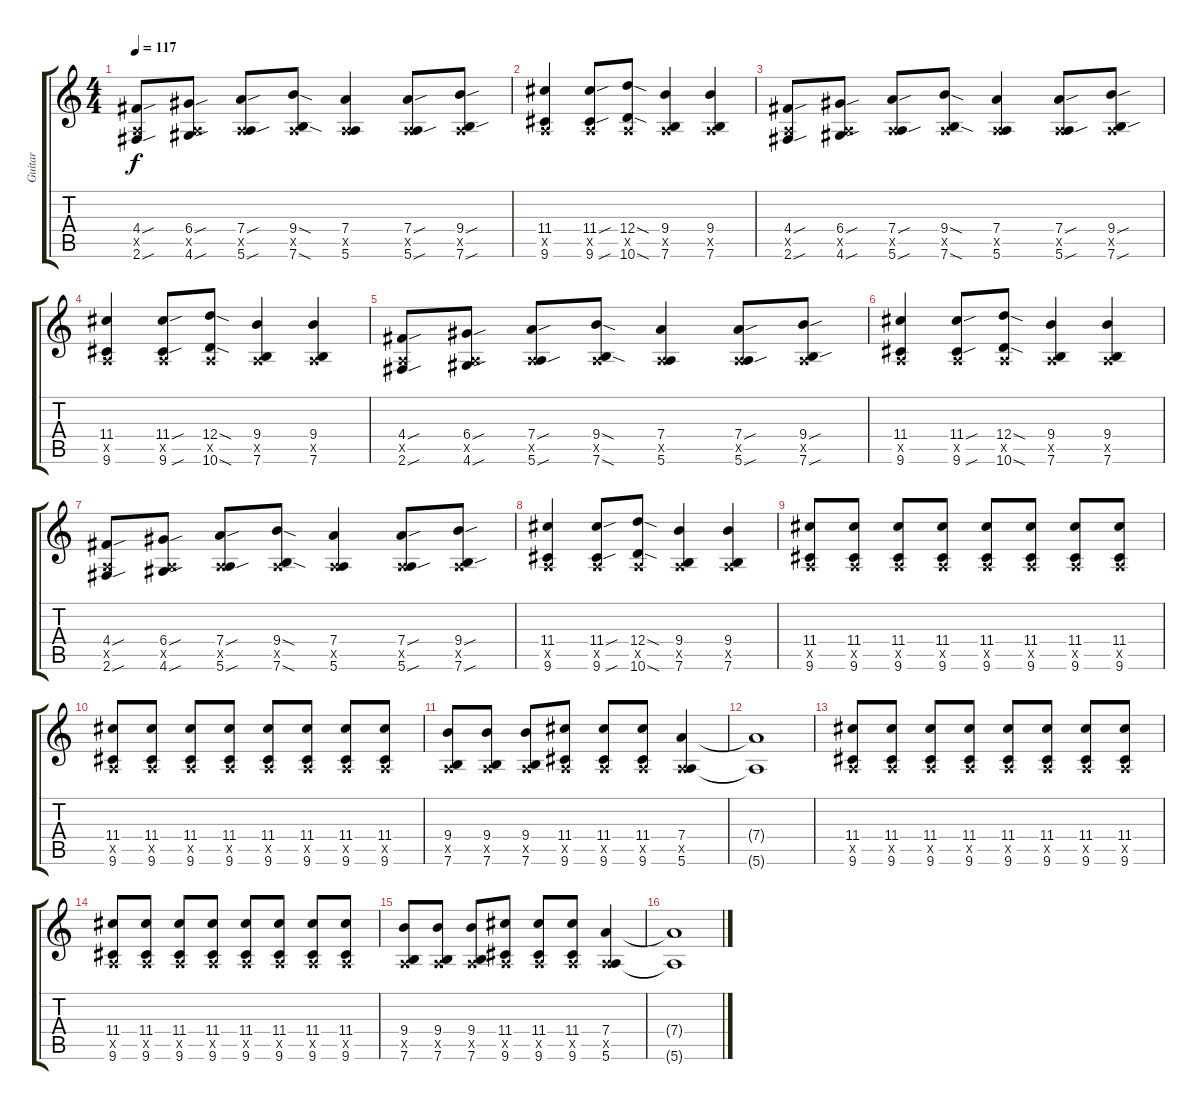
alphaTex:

\track ("Guitar" "Guitar") {instrument acousticguitarsteel}
\staff {score tabs}
\tuning (E4 B3 G3 D3 A2 E2) {hide}
\ts (4 4)
\tempo 117
\clef g2
\ks c
(4.4{sou} 0.5{x} 2.6{sou}).8{dy f volume 7} (6.4{sou} 0.5{x} 4.6{sou}).8 (7.4{sou} 0.5{x} 5.6{sou}).8 (9.4{sod} 0.5{x} 7.6{sod}).8 (7.4 0.5{x} 5.6).4 (7.4{sou} 0.5{x} 5.6{sou}).8 (9.4{sou} 0.5{x} 7.6{sou}).8 |
(11.4 0.5{x} 9.6).4 (11.4{sou} 0.5{x} 9.6{sou}).8 (12.4{sod} 0.5{x} 10.6{sod}).8 (9.4 0.5{x} 7.6).4 (9.4 0.5{x} 7.6).4 |
(4.4{sou} 0.5{x} 2.6{sou}).8 (6.4{sou} 0.5{x} 4.6{sou}).8 (7.4{sou} 0.5{x} 5.6{sou}).8 (9.4{sod} 0.5{x} 7.6{sod}).8 (7.4 0.5{x} 5.6).4 (7.4{sou} 0.5{x} 5.6{sou}).8 (9.4{sou} 0.5{x} 7.6{sou}).8 |
(11.4 0.5{x} 9.6).4 (11.4{sou} 0.5{x} 9.6{sou}).8 (12.4{sod} 0.5{x} 10.6{sod}).8 (9.4 0.5{x} 7.6).4 (9.4 0.5{x} 7.6).4 |
(4.4{sou} 0.5{x} 2.6{sou}).8 (6.4{sou} 0.5{x} 4.6{sou}).8 (7.4{sou} 0.5{x} 5.6{sou}).8 (9.4{sod} 0.5{x} 7.6{sod}).8 (7.4 0.5{x} 5.6).4 (7.4{sou} 0.5{x} 5.6{sou}).8 (9.4{sou} 0.5{x} 7.6{sou}).8 |
(11.4 0.5{x} 9.6).4 (11.4{sou} 0.5{x} 9.6{sou}).8 (12.4{sod} 0.5{x} 10.6{sod}).8 (9.4 0.5{x} 7.6).4 (9.4 0.5{x} 7.6).4 |
(4.4{sou} 0.5{x} 2.6{sou}).8 (6.4{sou} 0.5{x} 4.6{sou}).8 (7.4{sou} 0.5{x} 5.6{sou}).8 (9.4{sod} 0.5{x} 7.6{sod}).8 (7.4 0.5{x} 5.6).4 (7.4{sou} 0.5{x} 5.6{sou}).8 (9.4{sou} 0.5{x} 7.6{sou}).8 |
(11.4 0.5{x} 9.6).4 (11.4{sou} 0.5{x} 9.6{sou}).8 (12.4{sod} 0.5{x} 10.6{sod}).8 (9.4 0.5{x} 7.6).4 (9.4 0.5{x} 7.6).4 |
(11.4 0.5{x} 9.6).8{volume 12} (11.4 0.5{x} 9.6).8 (11.4 0.5{x} 9.6).8 (11.4 0.5{x} 9.6).8 (11.4 0.5{x} 9.6).8 (11.4 0.5{x} 9.6).8 (11.4 0.5{x} 9.6).8 (11.4 0.5{x} 9.6).8 |
(11.4 0.5{x} 9.6).8 (11.4 0.5{x} 9.6).8 (11.4 0.5{x} 9.6).8 (11.4 0.5{x} 9.6).8 (11.4 0.5{x} 9.6).8 (11.4 0.5{x} 9.6).8 (11.4 0.5{x} 9.6).8 (11.4 0.5{x} 9.6).8 |
(9.4 0.5{x} 7.6).8 (9.4 0.5{x} 7.6).8 (9.4 0.5{x} 7.6).8 (11.4 0.5{x} 9.6).8 (11.4 0.5{x} 9.6).8 (11.4 0.5{x} 9.6).8 (7.4 0.5{x} 5.6).4 |
(7.4{t} 5.6{t}).1 |
(11.4 0.5{x} 9.6).8 (11.4 0.5{x} 9.6).8 (11.4 0.5{x} 9.6).8 (11.4 0.5{x} 9.6).8 (11.4 0.5{x} 9.6).8 (11.4 0.5{x} 9.6).8 (11.4 0.5{x} 9.6).8 (11.4 0.5{x} 9.6).8 |
(11.4 0.5{x} 9.6).8 (11.4 0.5{x} 9.6).8 (11.4 0.5{x} 9.6).8 (11.4 0.5{x} 9.6).8 (11.4 0.5{x} 9.6).8 (11.4 0.5{x} 9.6).8 (11.4 0.5{x} 9.6).8 (11.4 0.5{x} 9.6).8 |
(9.4 0.5{x} 7.6).8 (9.4 0.5{x} 7.6).8 (9.4 0.5{x} 7.6).8 (11.4 0.5{x} 9.6).8 (11.4 0.5{x} 9.6).8 (11.4 0.5{x} 9.6).8 (7.4 0.5{x} 5.6).4 |
(7.4{t} 5.6{t}).1
